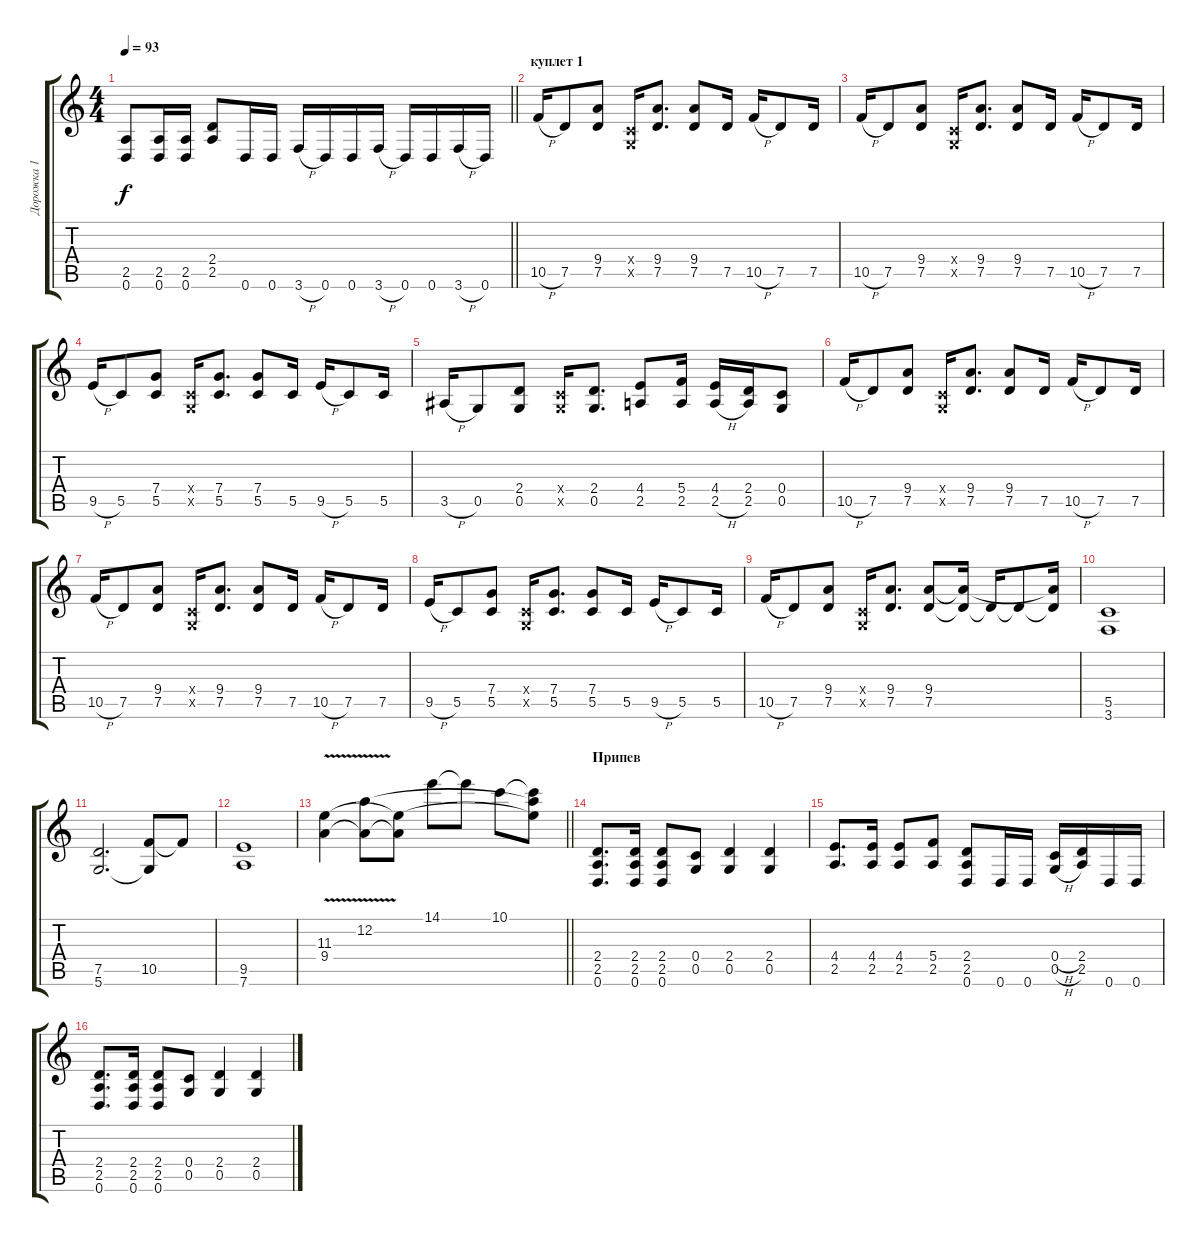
\track ("Дорожка 1" "Дорожка 1") {instrument distortionguitar}
\staff {score tabs}
\tuning (D4 A3 F3 C3 G2 D2) {hide}
\ts (4 4)
\tempo 93
\clef g2
\barLineRight lightlight
\ks c
(2.5 0.6).8{dy f} (2.5 0.6).16 (2.5 0.6).16 (2.4 2.5).8 0.6.16 0.6.16 3.6{h}.16 0.6.16 0.6.16 3.6{h}.16 0.6.16 0.6.16 3.6{h}.16 0.6.16 |
\section ("" "куплет 1")
10.5{h}.16 7.5.8 (9.4 7.5).8 (0.4{x} 0.5{x}).16 (9.4 7.5).8{d} (9.4 7.5).8 7.5.16 10.5{h}.16 7.5.8 7.5.16 |
10.5{h}.16 7.5.8 (9.4 7.5).8 (0.4{x} 0.5{x}).16 (9.4 7.5).8{d} (9.4 7.5).8 7.5.16 10.5{h}.16 7.5.8 7.5.16 |
9.5{h}.16 5.5.8 (7.4 5.5).8 (0.4{x} 0.5{x}).16 (7.4 5.5).8{d} (7.4 5.5).8 5.5.16 9.5{h}.16 5.5.8 5.5.16 |
3.5{h}.16 0.5.8 (2.4 0.5).8 (0.4{x} 0.5{x}).16 (2.4 0.5).8{d} (4.4 2.5).8 (5.4 2.5).16 (4.4 2.5{h}).16 (2.4 2.5).16 (0.4 0.5).8 |
10.5{h}.16 7.5.8 (9.4 7.5).8 (0.4{x} 0.5{x}).16 (9.4 7.5).8{d} (9.4 7.5).8 7.5.16 10.5{h}.16 7.5.8 7.5.16 |
10.5{h}.16 7.5.8 (9.4 7.5).8 (0.4{x} 0.5{x}).16 (9.4 7.5).8{d} (9.4 7.5).8 7.5.16 10.5{h}.16 7.5.8 7.5.16 |
9.5{h}.16 5.5.8 (7.4 5.5).8 (0.4{x} 0.5{x}).16 (7.4 5.5).8{d} (7.4 5.5).8 5.5.16 9.5{h}.16 5.5.8 5.5.16 |
10.5{h}.16 7.5.8 (9.4 7.5).8 (0.4{x} 0.5{x}).16 (9.4 7.5).8{d} (9.4 7.5).8 (9.4{t} 7.5{t}).16 7.5{t}.16 7.5{t}.8 (9.4{t} 7.5{t}).16 |
(5.5 3.6).1 |
(7.5 5.6).2{d} (10.5 5.6{t}).8 10.5{t}.8 |
(9.5 7.6).1 |
\barLineRight lightlight
(11.3 9.4{v}).4 (12.2 9.4{t}).8 (11.3{t} 9.4{t}).8 14.1.8 14.1{t}.8 10.1.8 (10.1{t} 12.2{t} 11.3{t}).8 |
\section ("" "Припев")
(2.4 2.5 0.6).8{d} (2.4 2.5 0.6).16 (2.4 2.5 0.6).8 (0.4 0.5).8 (2.4 0.5).4 (2.4 0.5).4 |
(4.4 2.5).8{d} (4.4 2.5).16 (4.4 2.5).8 (5.4 2.5).8 (2.4 2.5 0.6).8 0.6.16 0.6.16 (0.4{h} 0.5{h}).16 (2.4 2.5).16 0.6.16 0.6.16 |
(2.4 2.5 0.6).8{d} (2.4 2.5 0.6).16 (2.4 2.5 0.6).8 (0.4 0.5).8 (2.4 0.5).4 (2.4 0.5).4
